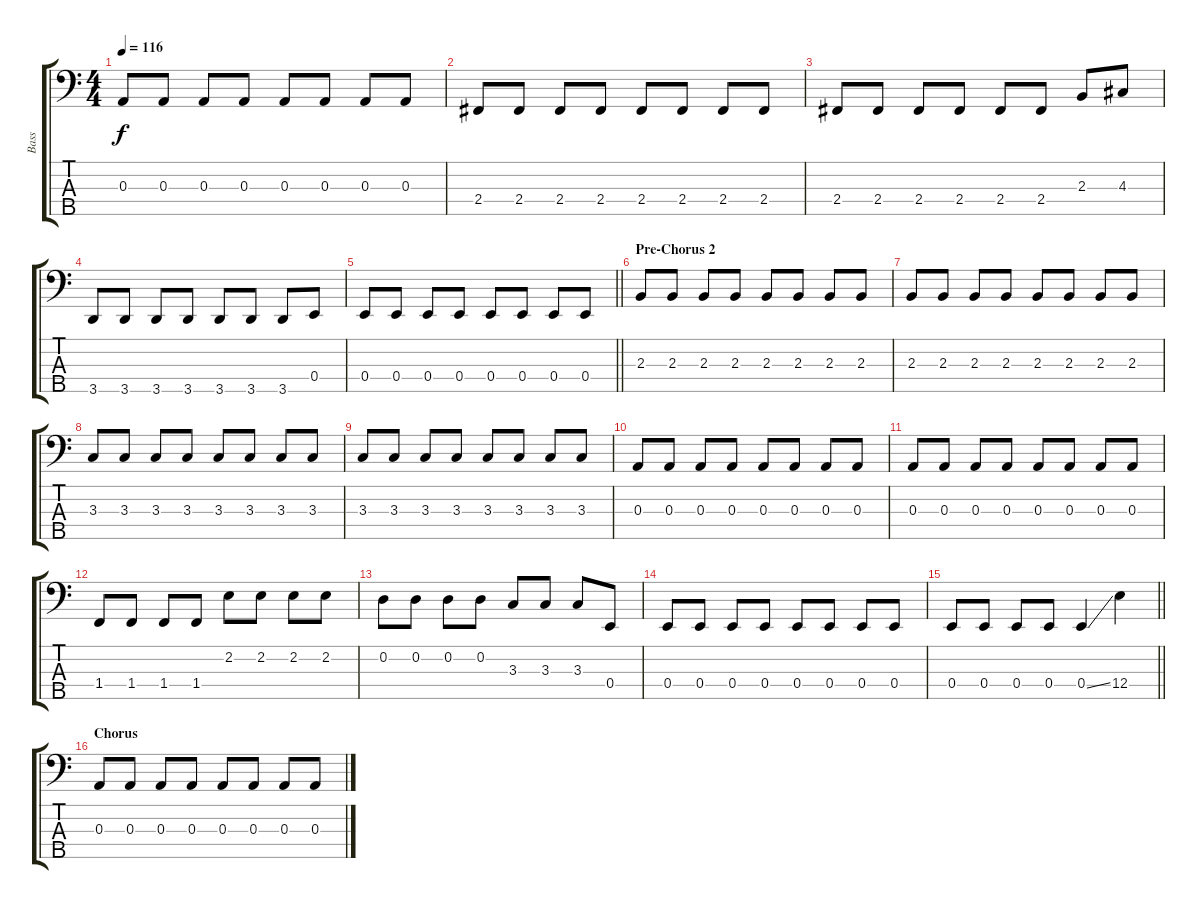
\track ("Bass" "Bass") {instrument electricbasspick}
\staff {score tabs}
\tuning (G2 D2 A1 E1 B0) {hide}
\ts (4 4)
\tempo 116
\clef f4
\ks c
0.3.8{dy f} 0.3.8 0.3.8 0.3.8 0.3.8 0.3.8 0.3.8 0.3.8 |
2.4.8 2.4.8 2.4.8 2.4.8 2.4.8 2.4.8 2.4.8 2.4.8 |
2.4.8 2.4.8 2.4.8 2.4.8 2.4.8 2.4.8 2.3.8 4.3.8 |
3.5.8 3.5.8 3.5.8 3.5.8 3.5.8 3.5.8 3.5.8 0.4.8 |
\barLineRight lightlight
0.4.8 0.4.8 0.4.8 0.4.8 0.4.8 0.4.8 0.4.8 0.4.8 |
\section ("" "Pre-Chorus 2")
2.3.8 2.3.8 2.3.8 2.3.8 2.3.8 2.3.8 2.3.8 2.3.8 |
2.3.8 2.3.8 2.3.8 2.3.8 2.3.8 2.3.8 2.3.8 2.3.8 |
3.3.8 3.3.8 3.3.8 3.3.8 3.3.8 3.3.8 3.3.8 3.3.8 |
3.3.8 3.3.8 3.3.8 3.3.8 3.3.8 3.3.8 3.3.8 3.3.8 |
0.3.8 0.3.8 0.3.8 0.3.8 0.3.8 0.3.8 0.3.8 0.3.8 |
0.3.8 0.3.8 0.3.8 0.3.8 0.3.8 0.3.8 0.3.8 0.3.8 |
1.4.8 1.4.8 1.4.8 1.4.8 2.2.8 2.2.8 2.2.8 2.2.8 |
0.2.8 0.2.8 0.2.8 0.2.8 3.3.8 3.3.8 3.3.8 0.4.8 |
0.4.8 0.4.8 0.4.8 0.4.8 0.4.8 0.4.8 0.4.8 0.4.8 |
\barLineRight lightlight
0.4.8 0.4.8 0.4.8 0.4.8 0.4{ss}.4 12.4.4 |
\section ("" "Chorus")
0.3.8 0.3.8 0.3.8 0.3.8 0.3.8 0.3.8 0.3.8 0.3.8
